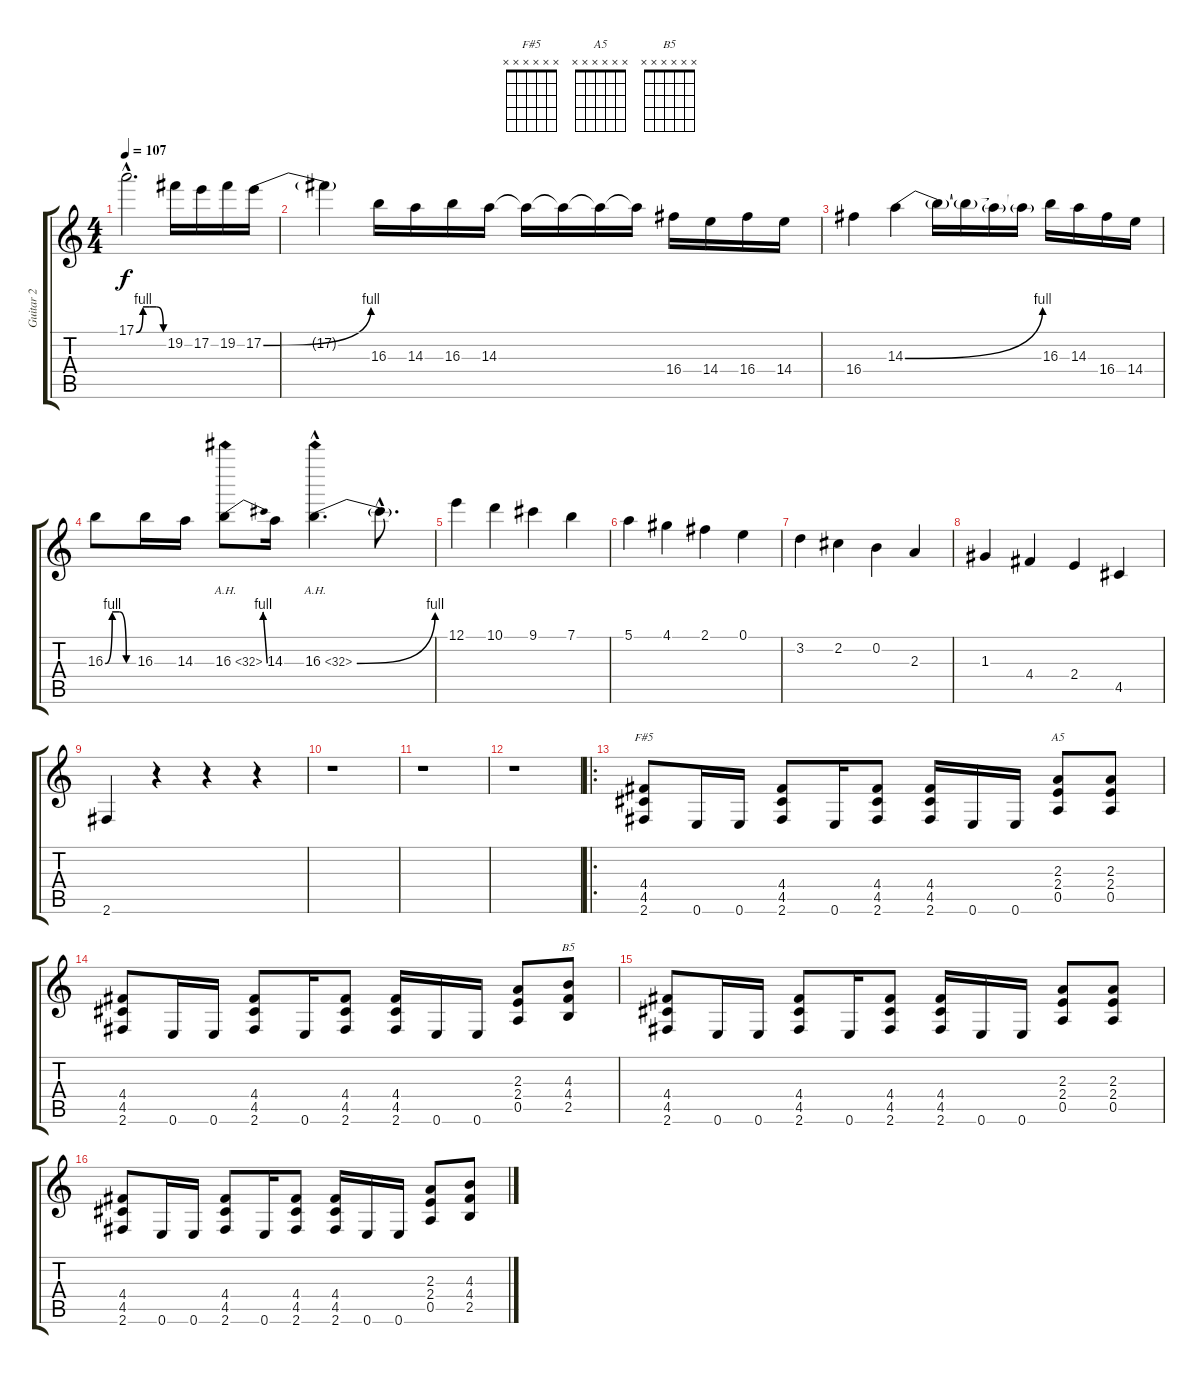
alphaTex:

\track ("Guitar 2" "Guitar 2") {instrument overdrivenguitar}
\staff {score tabs}
\tuning (E4 B3 G3 D3 A2 E2) {hide}
\chord ("F#5" x x x x x x) {firstfret 0}
\chord ("A5" x x x x x x) {firstfret 0}
\chord ("B5" x x x x x x) {firstfret 0}
\ts (4 4)
\tempo 107
\clef g2
\ks c
17.1{be (custom 0 0 15 4 30 4 45 4 60 0) hac}.2{d dy f} 19.2.16 17.2.16 19.2.16 17.2{be (bend 0 0 60 4)}.16 |
17.2{t}.4 16.3.16 14.3.16 16.3.16 14.3.16 14.3{t}.16 14.3{t}.16 14.3{t}.16 14.3{t}.16 16.4.16 14.4.16 16.4.16 14.4.16 |
16.4.4 14.3{be (bend 0 0 60 4)}.4 14.3{t}.16 14.3{t}.16 14.3{t}.16 14.3{t}.16 16.3.16 14.3.16 16.4.16 14.4.16 |
16.3{be (custom 0 0 15 4 30 4 45 0 60 0)}.8 16.3.16 14.3.16 16.3{be (bend 0 0 60 4) ah 16}.8 14.3.16 16.3{be (bend 0 0 60 4) ah 16 hac}.4{d} 16.3{hac t}.8{d} |
12.1.4 10.1.4 9.1.4 7.1.4 |
5.1.4 4.1.4 2.1.4 0.1.4 |
3.2.4 2.2.4 0.2.4 2.3.4 |
1.3.4 4.4.4 2.4.4 4.5.4 |
2.6.4 r.4 r.4 r.4 |
r.1 |
r.1 |
r.1 |
\ro
(4.4 4.5 2.6).8{ch "F#5"} 0.6.16 0.6.16 (4.4 4.5 2.6).8 0.6.16 (4.4 4.5 2.6).8 (4.4 4.5 2.6).16 0.6.16 0.6.16 (2.3 2.4 0.5).8{ch "A5"} (2.3 2.4 0.5).8 |
(4.4 4.5 2.6).8 0.6.16 0.6.16 (4.4 4.5 2.6).8 0.6.16 (4.4 4.5 2.6).8 (4.4 4.5 2.6).16 0.6.16 0.6.16 (2.3 2.4 0.5).8 (4.3 4.4 2.5).8{ch "B5"} |
(4.4 4.5 2.6).8 0.6.16 0.6.16 (4.4 4.5 2.6).8 0.6.16 (4.4 4.5 2.6).8 (4.4 4.5 2.6).16 0.6.16 0.6.16 (2.3 2.4 0.5).8 (2.3 2.4 0.5).8 |
(4.4 4.5 2.6).8 0.6.16 0.6.16 (4.4 4.5 2.6).8 0.6.16 (4.4 4.5 2.6).8 (4.4 4.5 2.6).16 0.6.16 0.6.16 (2.3 2.4 0.5).8 (4.3 4.4 2.5).8
